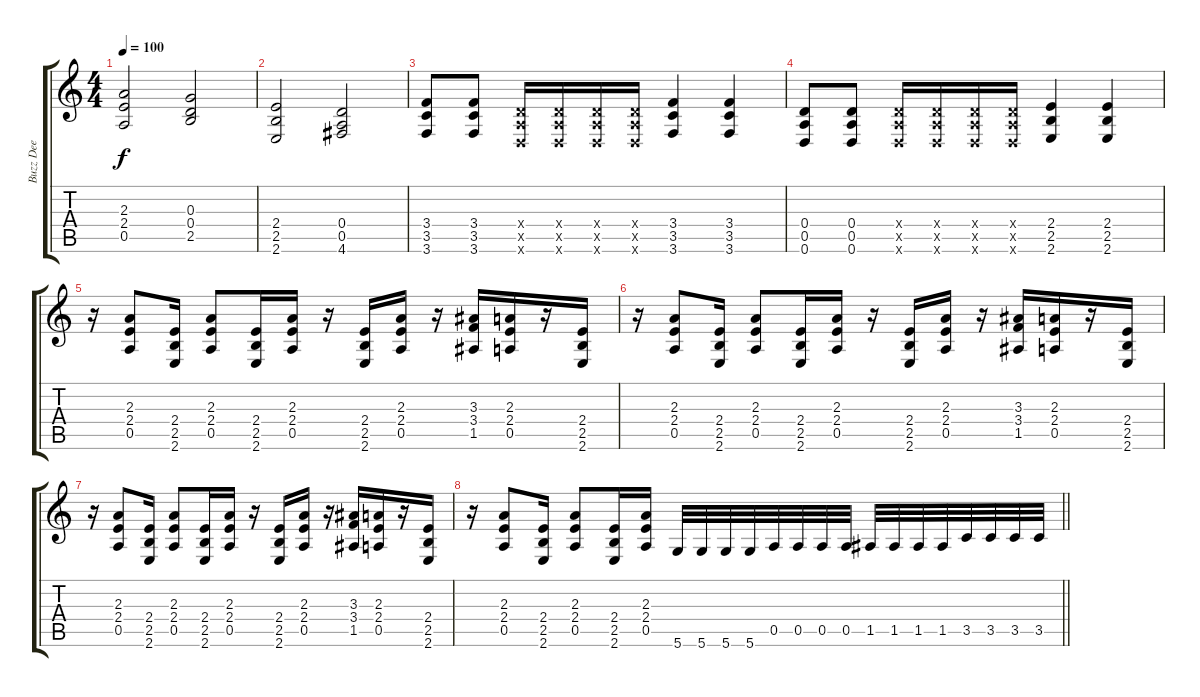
\track ("Buzz Dee" "Buzz Dee") {instrument distortionguitar}
\staff {score tabs}
\tuning (E4 B3 G3 D3 A2 D2) {hide}
\ts (4 4)
\tempo 100
\clef g2
\ks c
(2.3 2.4 0.5).2{dy f} (0.3 0.4 2.5).2 |
(2.4 2.5 2.6).2 (0.4 0.5 4.6).2 |
(3.4 3.5 3.6).8 (3.4 3.5 3.6).8 (0.4{x} 0.5{x} 0.6{x}).16 (0.4{x} 0.5{x} 0.6{x}).16 (0.4{x} 0.5{x} 0.6{x}).16 (0.4{x} 0.5{x} 0.6{x}).16 (3.4 3.5 3.6).4 (3.4 3.5 3.6).4 |
(0.4 0.5 0.6).8 (0.4 0.5 0.6).8 (0.4{x} 0.5{x} 0.6{x}).16 (0.4{x} 0.5{x} 0.6{x}).16 (0.4{x} 0.5{x} 0.6{x}).16 (0.4{x} 0.5{x} 0.6{x}).16 (2.4 2.5 2.6).4 (2.4 2.5 2.6).4 |
r.16 (2.3 2.4 0.5).8 (2.4 2.5 2.6).16 (2.3 2.4 0.5).8 (2.4 2.5 2.6).16 (2.3 2.4 0.5).16 r.16 (2.4 2.5 2.6).16 (2.3 2.4 0.5).16 r.16 (3.3 3.4 1.5).16 (2.3 2.4 0.5).16 r.16 (2.4 2.5 2.6).16 |
r.16 (2.3 2.4 0.5).8 (2.4 2.5 2.6).16 (2.3 2.4 0.5).8 (2.4 2.5 2.6).16 (2.3 2.4 0.5).16 r.16 (2.4 2.5 2.6).16 (2.3 2.4 0.5).16 r.16 (3.3 3.4 1.5).16 (2.3 2.4 0.5).16 r.16 (2.4 2.5 2.6).16 |
r.16 (2.3 2.4 0.5).8 (2.4 2.5 2.6).16 (2.3 2.4 0.5).8 (2.4 2.5 2.6).16 (2.3 2.4 0.5).16 r.16 (2.4 2.5 2.6).16 (2.3 2.4 0.5).16 r.16 (3.3 3.4 1.5).16 (2.3 2.4 0.5).16 r.16 (2.4 2.5 2.6).16 |
\barLineRight lightlight
r.16 (2.3 2.4 0.5).8 (2.4 2.5 2.6).16 (2.3 2.4 0.5).8 (2.4 2.5 2.6).16 (2.3 2.4 0.5).16 5.6.32 5.6.32 5.6.32 5.6.32 0.5.32 0.5.32 0.5.32 0.5.32 1.5.32 1.5.32 1.5.32 1.5.32 3.5.32 3.5.32 3.5.32 3.5.32
